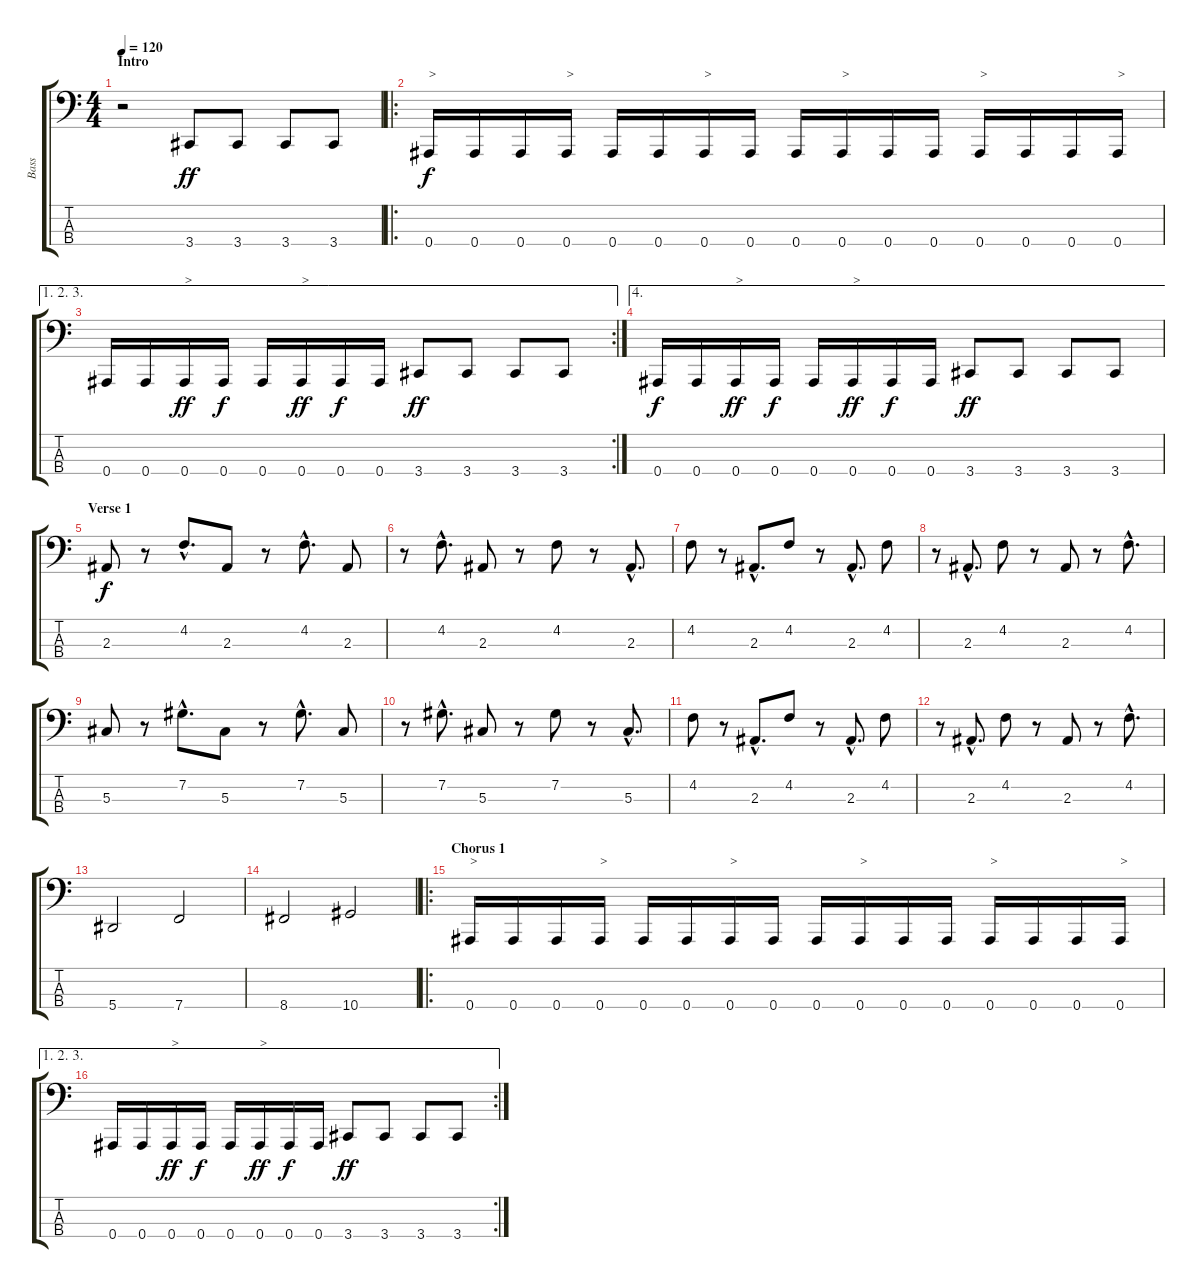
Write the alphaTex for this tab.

\track ("Bass" "Bass") {instrument electricbassfinger}
\staff {score tabs}
\tuning (Gb2 Db2 Ab1 Bb0) {hide}
\ts (4 4)
\section ("" "Intro")
\tempo 120
\clef f4
\ks c
r.2{dy ff instrument electricbassfinger} 3.4.8 3.4.8 3.4.8 3.4.8 |
\ro
0.4.16{txt ">" dy f} 0.4.16 0.4.16 0.4.16{txt ">"} 0.4.16 0.4.16 0.4.16{txt ">"} 0.4.16 0.4.16 0.4.16{txt ">"} 0.4.16 0.4.16 0.4.16{txt ">"} 0.4.16 0.4.16 0.4.16{txt ">"} |
\ae (1 2 3)
\rc 2
0.4.16 0.4.16 0.4.16{txt ">" dy ff} 0.4.16{dy f} 0.4.16 0.4.16{txt ">" dy ff} 0.4.16{dy f} 0.4.16 3.4.8{dy ff} 3.4.8 3.4.8 3.4.8 |
\ae 4
0.4.16{dy f} 0.4.16 0.4.16{txt ">" dy ff} 0.4.16{dy f} 0.4.16 0.4.16{txt ">" dy ff} 0.4.16{dy f} 0.4.16 3.4.8{dy ff} 3.4.8 3.4.8 3.4.8 |
\section ("" "Verse 1")
2.3.8{dy f} r.8 4.2{hac}.8{d} 2.3.8 r.8 4.2{hac}.8{d} 2.3.8 |
r.8 4.2{hac}.8{d} 2.3.8 r.8 4.2.8 r.8 2.3{hac}.8{d} |
4.2.8 r.8 2.3{hac}.8{d} 4.2.8 r.8 2.3{hac}.8{d} 4.2.8 |
r.8 2.3{hac}.8{d} 4.2.8 r.8 2.3.8 r.8 4.2{hac}.8{d} |
5.3.8 r.8 7.2{hac}.8{d} 5.3.8 r.8 7.2{hac}.8{d} 5.3.8 |
r.8 7.2{hac}.8{d} 5.3.8 r.8 7.2.8 r.8 5.3{hac}.8{d} |
4.2.8 r.8 2.3{hac}.8{d} 4.2.8 r.8 2.3{hac}.8{d} 4.2.8 |
r.8 2.3{hac}.8{d} 4.2.8 r.8 2.3.8 r.8 4.2{hac}.8{d} |
5.4.2 7.4.2 |
8.4.2 10.4.2 |
\ro
\section ("" "Chorus 1")
0.4.16{txt ">"} 0.4.16 0.4.16 0.4.16{txt ">"} 0.4.16 0.4.16 0.4.16{txt ">"} 0.4.16 0.4.16 0.4.16{txt ">"} 0.4.16 0.4.16 0.4.16{txt ">"} 0.4.16 0.4.16 0.4.16{txt ">"} |
\ae (1 2 3)
\rc 2
0.4.16 0.4.16 0.4.16{txt ">" dy ff} 0.4.16{dy f} 0.4.16 0.4.16{txt ">" dy ff} 0.4.16{dy f} 0.4.16 3.4.8{dy ff} 3.4.8 3.4.8 3.4.8
